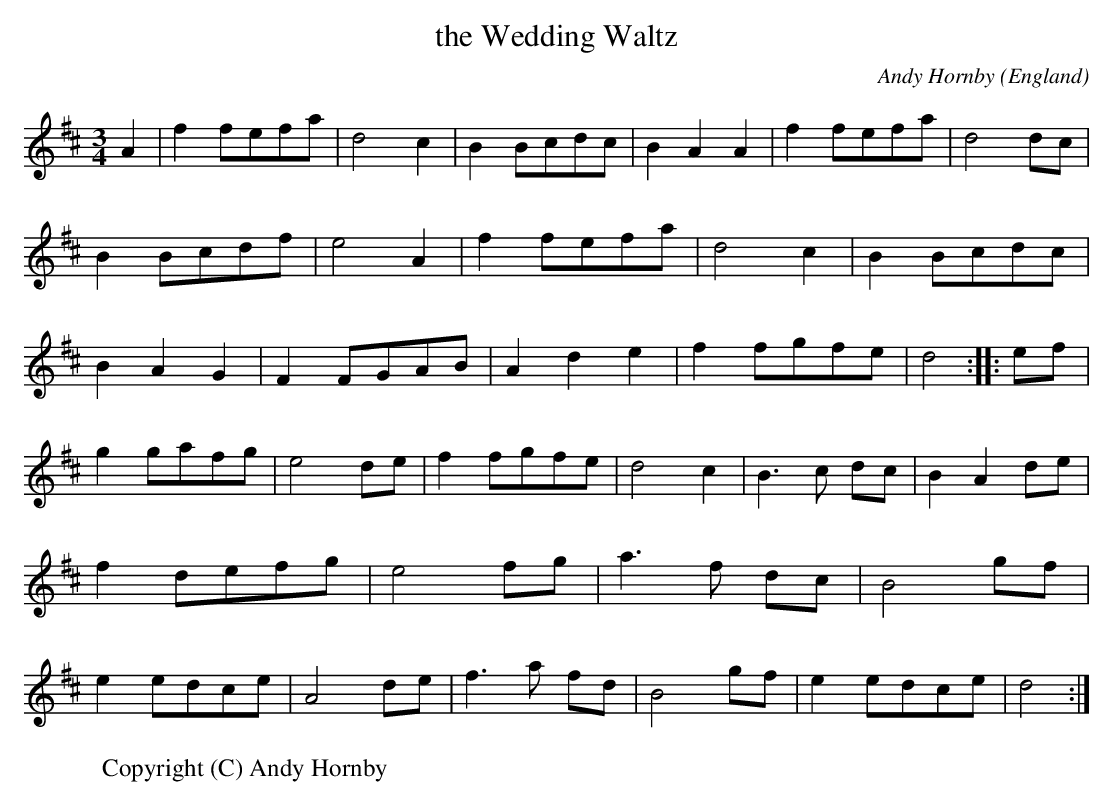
X:1
T:the Wedding Waltz
O:England
M:3/4
C:Andy Hornby
K:D
A2 | f2 fefa | d4 c2 | B2 Bcdc | B2 A2 A2 | \
f2 fefa | d4 dc | B2 Bcdf | e4 A2 | \
f2 fefa | d4 c2 | B2Bcdc | B2A2G2 | \
F2FGAB | A2d2e2 | f2fgfe | d4 ::\
ef | \
g2gafg | e4 de | f2fgfe | d4 c2 | B3c dc | B2A2de | f2 defg | e4 fg | \
a3f dc | B4 gf | e2edce | A4 de | f3a fd | B4 gf  | e2 edce | d4 :|
W:Copyright (C) Andy Hornby
